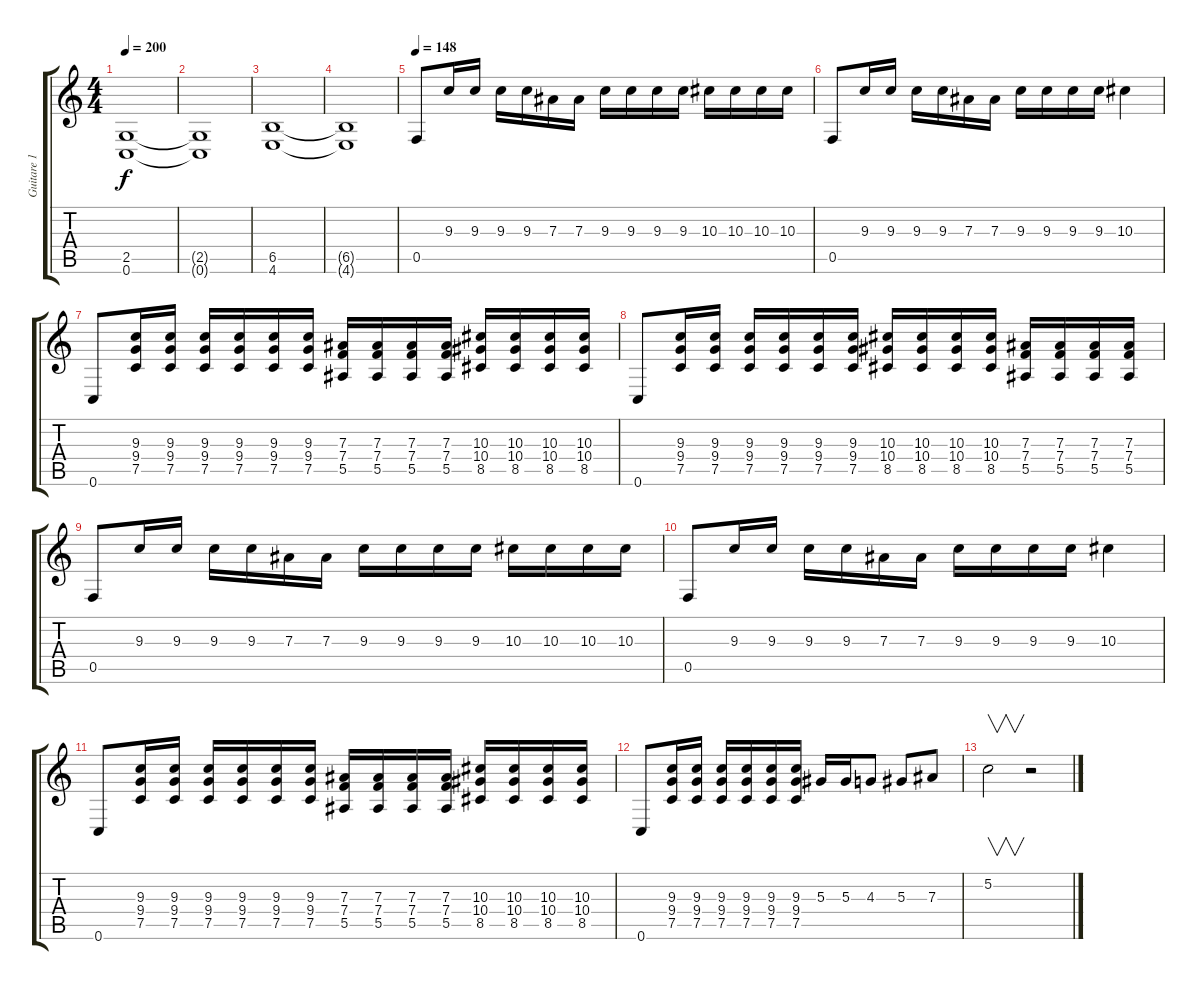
\track ("Guitare 1" "Guitare 1") {instrument distortionguitar}
\staff {score tabs}
\tuning (C4 G3 Eb3 Bb2 F2 C2) {hide}
\ts (4 4)
\tempo 200
\clef g2
\ks c
(2.5 0.6).1{dy f} |
(2.5{t} 0.6{t}).1 |
(6.5 4.6).1 |
(6.5{t} 4.6{t}).1 |
\tempo 148
0.5.8 9.3.16 9.3.16 9.3.16 9.3.16 7.3.16 7.3.16 9.3.16 9.3.16 9.3.16 9.3.16 10.3.16 10.3.16 10.3.16 10.3.16 |
0.5.8 9.3.16 9.3.16 9.3.16 9.3.16 7.3.16 7.3.16 9.3.16 9.3.16 9.3.16 9.3.16 10.3.4 |
0.6.8 (9.3 9.4 7.5).16 (9.3 9.4 7.5).16 (9.3 9.4 7.5).16 (9.3 9.4 7.5).16 (9.3 9.4 7.5).16 (9.3 9.4 7.5).16 (7.3 7.4 5.5).16 (7.3 7.4 5.5).16 (7.3 7.4 5.5).16 (7.3 7.4 5.5).16 (10.3 10.4 8.5).16 (10.3 10.4 8.5).16 (10.3 10.4 8.5).16 (10.3 10.4 8.5).16 |
0.6.8 (9.3 9.4 7.5).16 (9.3 9.4 7.5).16 (9.3 9.4 7.5).16 (9.3 9.4 7.5).16 (9.3 9.4 7.5).16 (9.3 9.4 7.5).16 (10.3 10.4 8.5).16 (10.3 10.4 8.5).16 (10.3 10.4 8.5).16 (10.3 10.4 8.5).16 (7.3 7.4 5.5).16 (7.3 7.4 5.5).16 (7.3 7.4 5.5).16 (7.3 7.4 5.5).16 |
0.5.8 9.3.16 9.3.16 9.3.16 9.3.16 7.3.16 7.3.16 9.3.16 9.3.16 9.3.16 9.3.16 10.3.16 10.3.16 10.3.16 10.3.16 |
0.5.8 9.3.16 9.3.16 9.3.16 9.3.16 7.3.16 7.3.16 9.3.16 9.3.16 9.3.16 9.3.16 10.3.4 |
0.6.8 (9.3 9.4 7.5).16 (9.3 9.4 7.5).16 (9.3 9.4 7.5).16 (9.3 9.4 7.5).16 (9.3 9.4 7.5).16 (9.3 9.4 7.5).16 (7.3 7.4 5.5).16 (7.3 7.4 5.5).16 (7.3 7.4 5.5).16 (7.3 7.4 5.5).16 (10.3 10.4 8.5).16 (10.3 10.4 8.5).16 (10.3 10.4 8.5).16 (10.3 10.4 8.5).16 |
0.6.8 (9.3 9.4 7.5).16 (9.3 9.4 7.5).16 (9.3 9.4 7.5).16 (9.3 9.4 7.5).16 (9.3 9.4 7.5).16 (9.3 9.4 7.5).16 5.3.16 5.3.16 4.3.8 5.3.8 7.3.8 |
5.2.2{v} r.2
